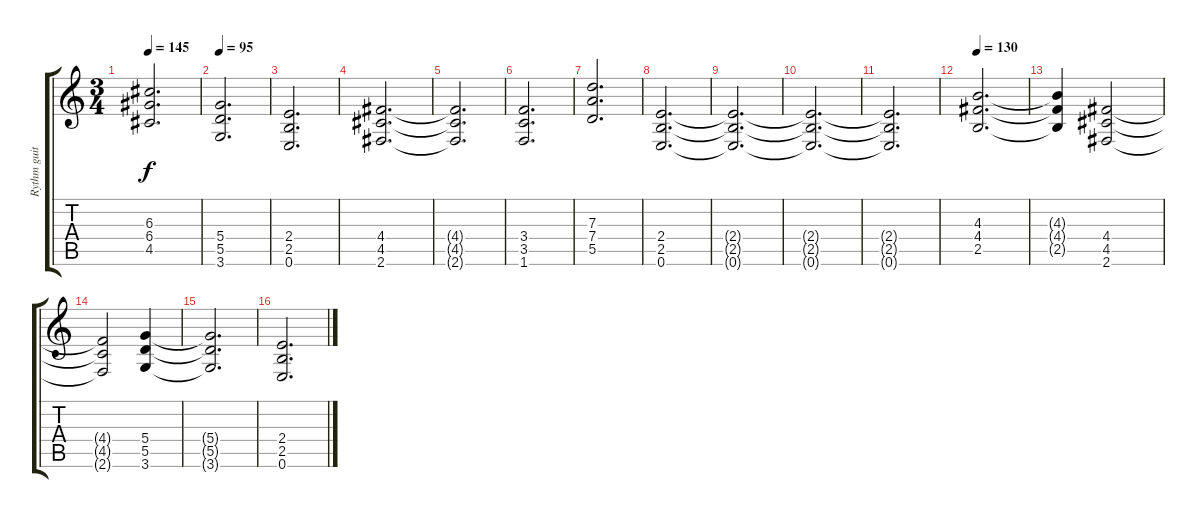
\track ("Rythm guitar" "Rythm guit") {instrument distortionguitar}
\staff {score tabs}
\tuning (E4 B3 G3 D3 A2 E2) {hide}
\ts (3 4)
\tempo 145
\clef g2
\ks c
(6.3 6.4 4.5).2{d dy f} |
\tempo 95
(5.4 5.5 3.6).2{d} |
(2.4 2.5 0.6).2{d} |
(4.4 4.5 2.6).2{d} |
(4.4{t} 4.5{t} 2.6{t}).2{d} |
(3.4 3.5 1.6).2{d} |
(7.3 7.4 5.5).2{d} |
(2.4 2.5 0.6).2{d} |
(2.4{t} 2.5{t} 0.6{t}).2{d} |
(2.4{t} 2.5{t} 0.6{t}).2{d} |
(2.4{t} 2.5{t} 0.6{t}).2{d} |
\tempo 130
(4.3 4.4 2.5).2{d} |
(4.3{t} 4.4{t} 2.5{t}).4 (4.4 4.5 2.6).2 |
(4.4{t} 4.5{t} 2.6{t}).2 (5.4 5.5 3.6).4 |
(5.4{t} 5.5{t} 3.6{t}).2{d} |
(2.4 2.5 0.6).2{d}
